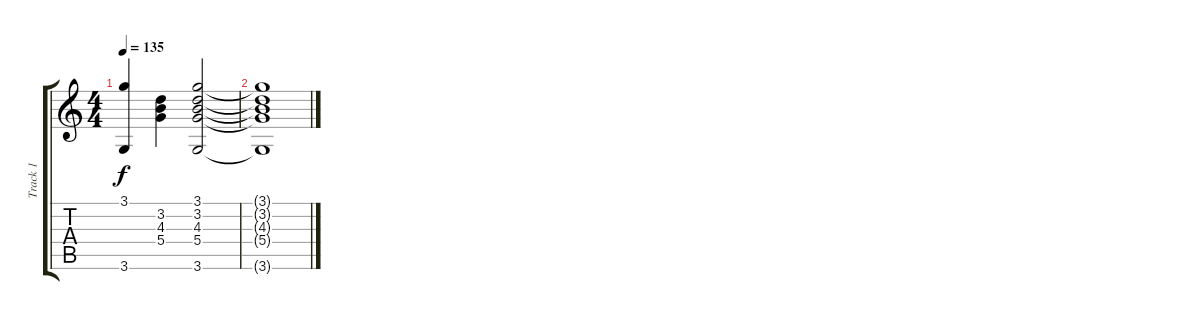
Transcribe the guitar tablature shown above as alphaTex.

\track ("Track 1" "Track 1") {instrument acousticguitarsteel}
\staff {score tabs}
\tuning (E4 B3 G3 D3 A2 E2) {hide}
\ts (4 4)
\tempo 135
\clef g2
\ks c
(3.1 3.6).4{dy f} (3.2 4.3 5.4).4 (3.1 3.2 4.3 5.4 3.6).2 |
(3.1{t} 3.2{t} 4.3{t} 5.4{t} 3.6{t}).1
